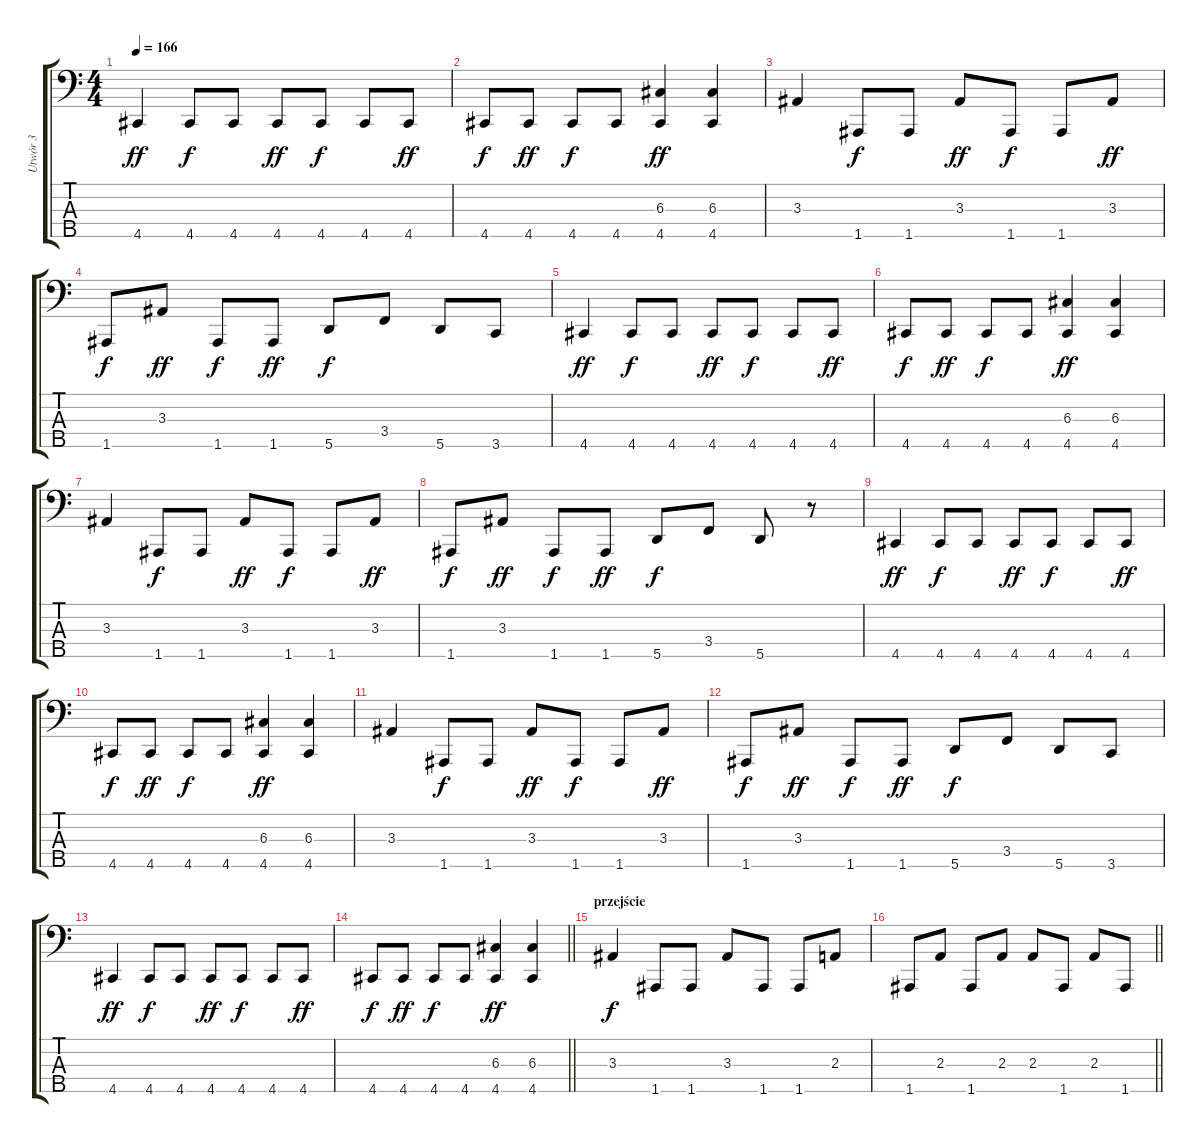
\track ("Utwór 3" "Utwór 3") {instrument electricbassfinger}
\staff {score tabs}
\tuning (F2 C2 G1 D1 A0) {hide}
\ts (4 4)
\tempo 166
\clef f4
\ks c
4.5.4{dy ff} 4.5.8{dy f} 4.5.8 4.5.8{dy ff} 4.5.8{dy f} 4.5.8 4.5.8{dy ff} |
4.5.8{dy f} 4.5.8{dy ff} 4.5.8{dy f} 4.5.8 (6.3 4.5).4{dy ff} (6.3 4.5).4 |
3.3.4 1.5.8{dy f} 1.5.8 3.3.8{dy ff} 1.5.8{dy f} 1.5.8 3.3.8{dy ff} |
1.5.8{dy f} 3.3.8{dy ff} 1.5.8{dy f} 1.5.8{dy ff} 5.5.8{dy f} 3.4.8 5.5.8 3.5.8 |
4.5.4{dy ff} 4.5.8{dy f} 4.5.8 4.5.8{dy ff} 4.5.8{dy f} 4.5.8 4.5.8{dy ff} |
4.5.8{dy f} 4.5.8{dy ff} 4.5.8{dy f} 4.5.8 (6.3 4.5).4{dy ff} (6.3 4.5).4 |
3.3.4 1.5.8{dy f} 1.5.8 3.3.8{dy ff} 1.5.8{dy f} 1.5.8 3.3.8{dy ff} |
1.5.8{dy f} 3.3.8{dy ff} 1.5.8{dy f} 1.5.8{dy ff} 5.5.8{dy f} 3.4.8 5.5.8 r.8 |
4.5.4{dy ff} 4.5.8{dy f} 4.5.8 4.5.8{dy ff} 4.5.8{dy f} 4.5.8 4.5.8{dy ff} |
4.5.8{dy f} 4.5.8{dy ff} 4.5.8{dy f} 4.5.8 (6.3 4.5).4{dy ff} (6.3 4.5).4 |
3.3.4 1.5.8{dy f} 1.5.8 3.3.8{dy ff} 1.5.8{dy f} 1.5.8 3.3.8{dy ff} |
1.5.8{dy f} 3.3.8{dy ff} 1.5.8{dy f} 1.5.8{dy ff} 5.5.8{dy f} 3.4.8 5.5.8 3.5.8 |
4.5.4{dy ff} 4.5.8{dy f} 4.5.8 4.5.8{dy ff} 4.5.8{dy f} 4.5.8 4.5.8{dy ff} |
\barLineRight lightlight
4.5.8{dy f} 4.5.8{dy ff} 4.5.8{dy f} 4.5.8 (6.3 4.5).4{dy ff} (6.3 4.5).4 |
\section ("" "przejście")
3.3.4{dy f} 1.5.8 1.5.8 3.3.8 1.5.8 1.5.8 2.3.8 |
\barLineRight lightlight
1.5.8 2.3.8 1.5.8 2.3.8 2.3.8 1.5.8 2.3.8 1.5.8
